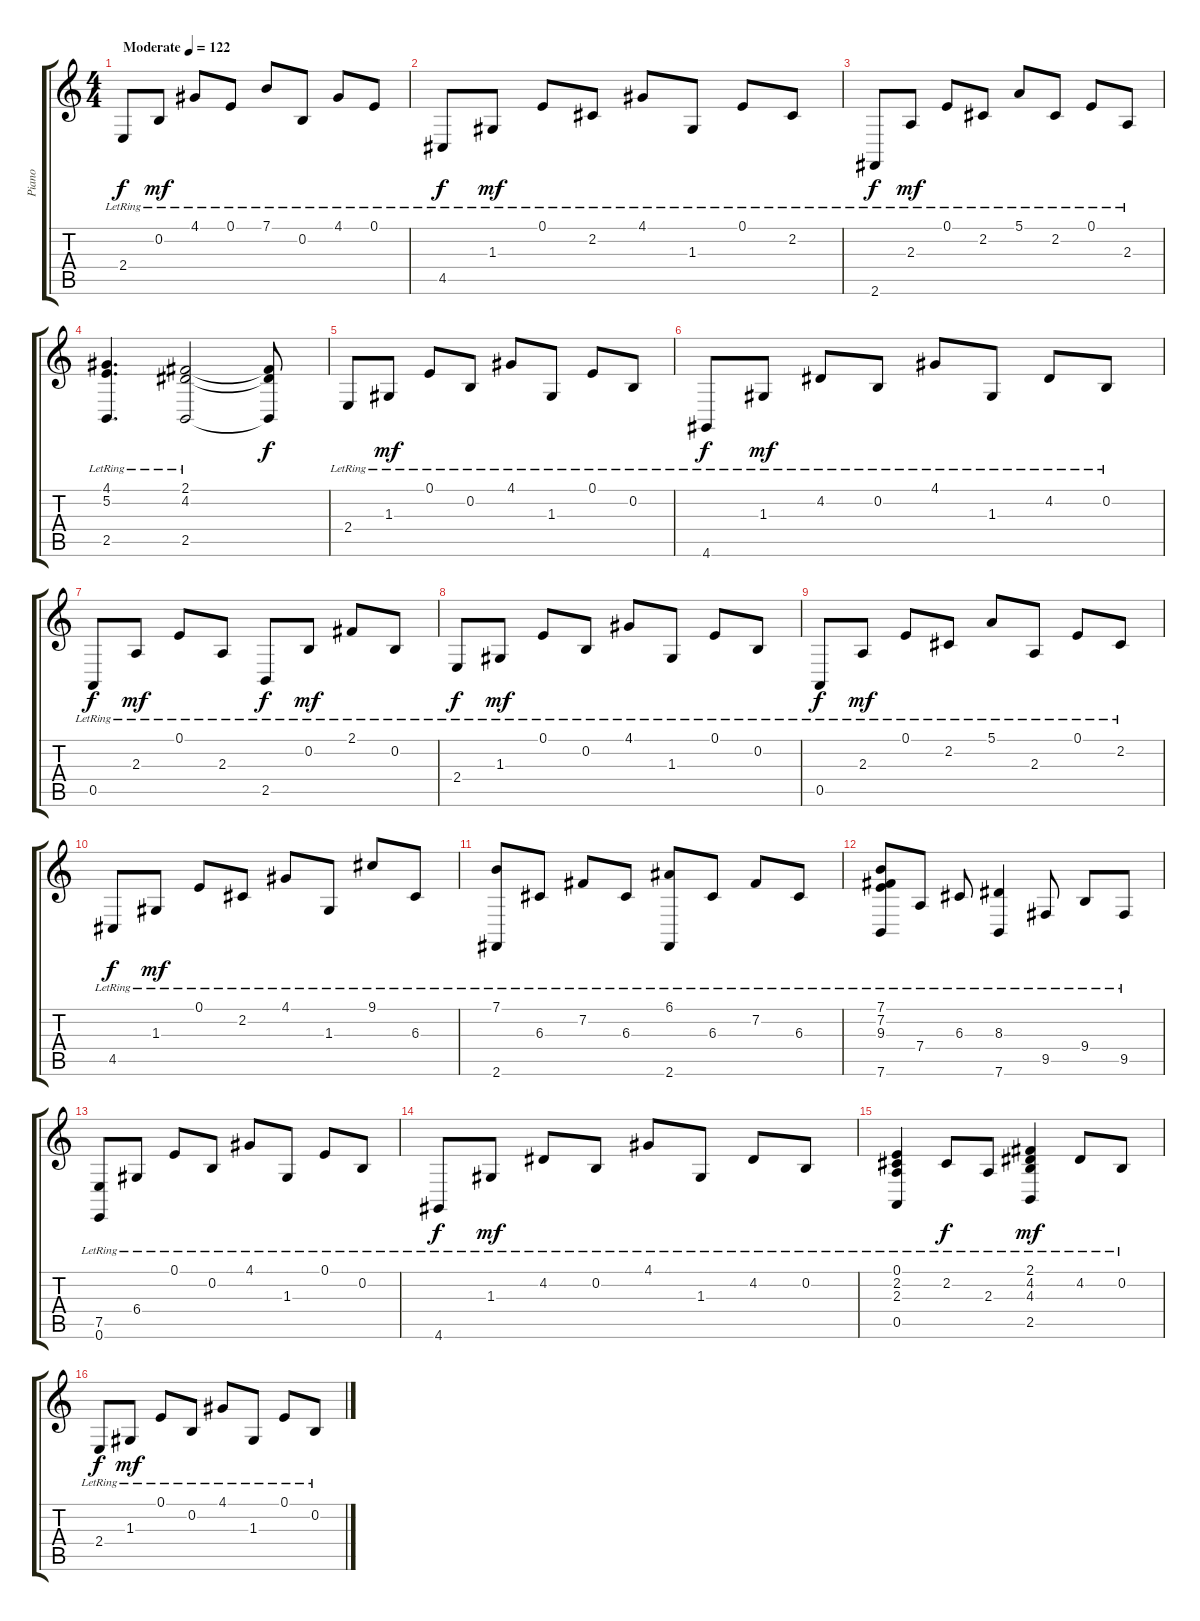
\track ("Piano" "Piano") {instrument acousticgrandpiano}
\staff {score tabs}
\tuning (E4 B3 G3 D3 A2 E2) {hide}
\ts (4 4)
\tempo (122 "Moderate")
\clef g2
\ks c
2.4{lr}.8{dy f instrument acousticgrandpiano} 0.2{lr}.8{dy mf} 4.1{lr}.8 0.1{lr}.8 7.1{lr}.8 0.2{lr}.8 4.1{lr}.8 0.1{lr}.8 |
4.5{lr}.8{dy f} 1.3{lr}.8{dy mf} 0.1{lr}.8 2.2{lr}.8 4.1{lr}.8 1.3{lr}.8 0.1{lr}.8 2.2{lr}.8 |
2.6{lr}.8{dy f} 2.3{lr}.8{dy mf} 0.1{lr}.8 2.2{lr}.8 5.1{lr}.8 2.2{lr}.8 0.1{lr}.8 2.3{lr}.8 |
(4.1{lr} 5.2{lr} 2.5{lr}).4{d} (2.1{lr} 4.2{lr} 2.5{lr}).2 (2.1{t} 4.2{t} 2.5{t}).8{dy f} |
2.4{lr}.8 1.3{lr}.8{dy mf} 0.1{lr}.8 0.2{lr}.8 4.1{lr}.8 1.3{lr}.8 0.1{lr}.8 0.2{lr}.8 |
4.6{lr}.8{dy f} 1.3{lr}.8{dy mf} 4.2{lr}.8 0.2{lr}.8 4.1{lr}.8 1.3{lr}.8 4.2{lr}.8 0.2{lr}.8 |
0.5{lr}.8{dy f} 2.3{lr}.8{dy mf} 0.1{lr}.8 2.3{lr}.8 2.5{lr}.8{dy f} 0.2{lr}.8{dy mf} 2.1{lr}.8 0.2{lr}.8 |
2.4{lr}.8{dy f} 1.3{lr}.8{dy mf} 0.1{lr}.8 0.2{lr}.8 4.1{lr}.8 1.3{lr}.8 0.1{lr}.8 0.2{lr}.8 |
0.5{lr}.8{dy f} 2.3{lr}.8{dy mf} 0.1{lr}.8 2.2{lr}.8 5.1{lr}.8 2.3{lr}.8 0.1{lr}.8 2.2{lr}.8 |
4.5{lr}.8{dy f} 1.3{lr}.8{dy mf} 0.1{lr}.8 2.2{lr}.8 4.1{lr}.8 1.3{lr}.8 9.1{lr}.8 6.3{lr}.8 |
(7.1{lr} 2.6{lr}).8 6.3{lr}.8 7.2{lr}.8 6.3{lr}.8 (6.1{lr} 2.6{lr}).8 6.3{lr}.8 7.2{lr}.8 6.3{lr}.8 |
(7.1{lr} 7.2{lr} 9.3{lr} 7.6{lr}).8 7.4{lr}.8 6.3{lr}.8 (8.3{lr} 7.6{lr}).4 9.5{lr}.8 9.4{lr}.8 9.5{lr}.8 |
(7.5{lr} 0.6{lr}).8 6.4{lr}.8 0.1{lr}.8 0.2{lr}.8 4.1{lr}.8 1.3{lr}.8 0.1{lr}.8 0.2{lr}.8 |
4.6{lr}.8{dy f} 1.3{lr}.8{dy mf} 4.2{lr}.8 0.2{lr}.8 4.1{lr}.8 1.3{lr}.8 4.2{lr}.8 0.2{lr}.8 |
(0.1{lr} 2.2{lr} 2.3{lr} 0.5{lr}).4 2.2{lr}.8{dy f} 2.3{lr}.8 (2.1{lr} 4.2{lr} 4.3{lr} 2.5{lr}).4{dy mf} 4.2{lr}.8 0.2{lr}.8 |
2.4{lr}.8{dy f} 1.3{lr}.8{dy mf} 0.1{lr}.8 0.2{lr}.8 4.1{lr}.8 1.3{lr}.8 0.1{lr}.8 0.2{lr}.8
